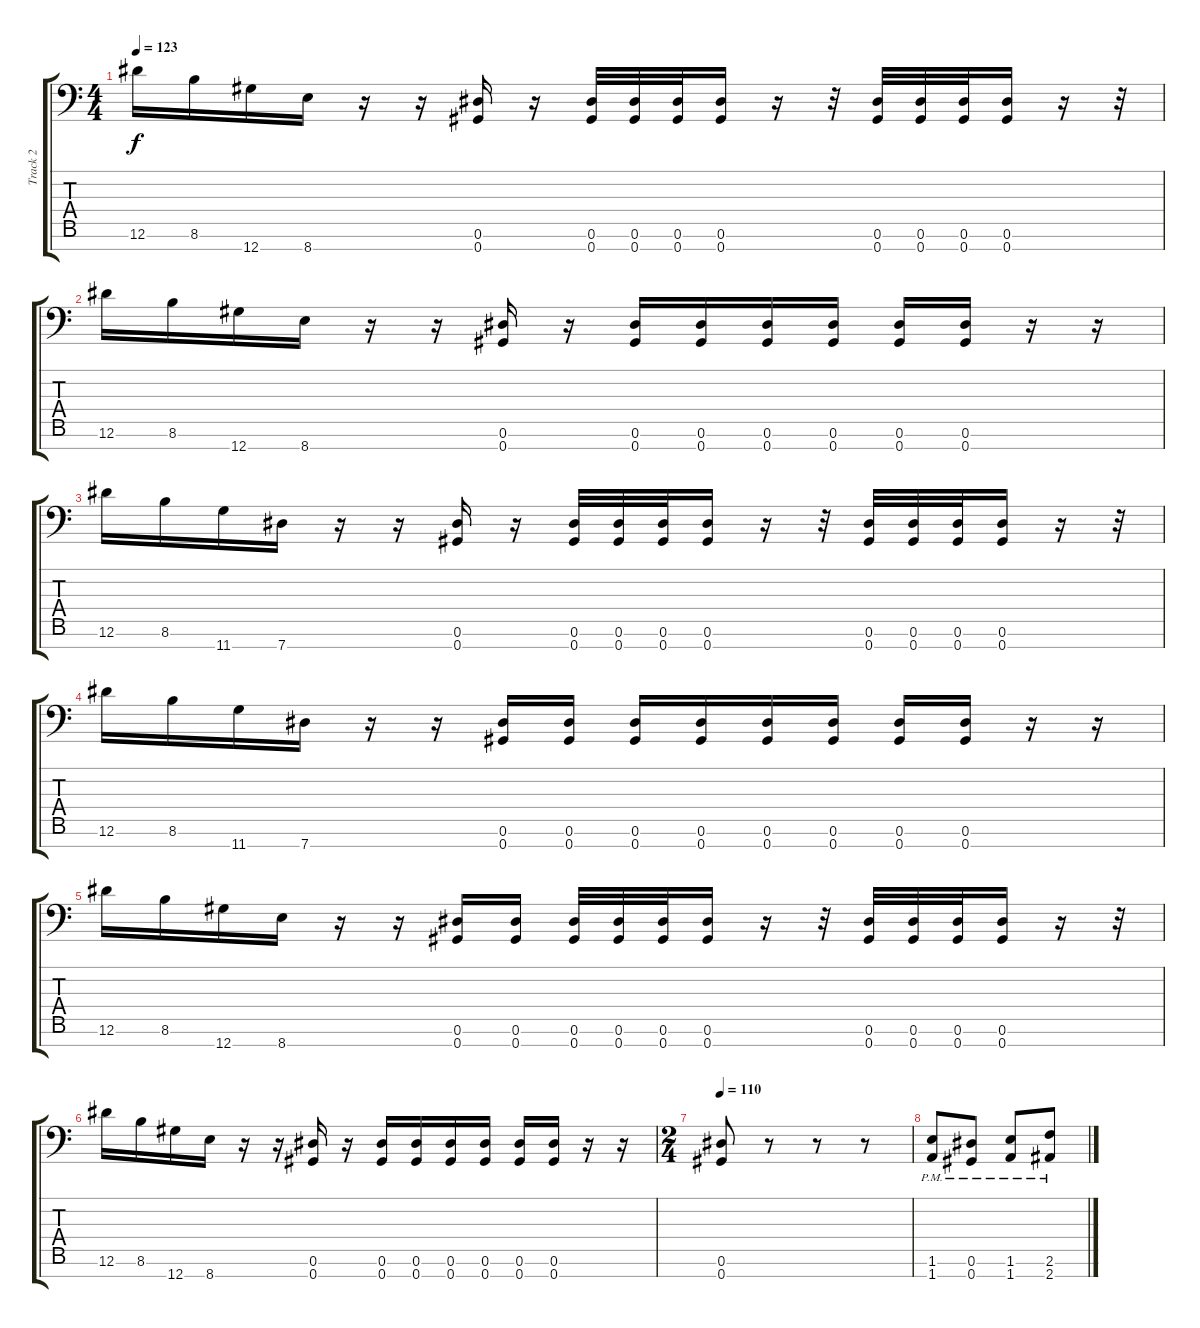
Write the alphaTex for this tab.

\track ("Track 2" "Track 2") {instrument overdrivenguitar}
\staff {score tabs}
\tuning (Eb4 Bb3 Gb3 Db3 Ab2 Eb2 Ab1) {hide}
\ts (4 4)
\tempo 123
\clef f4
\ks c
12.6.16{dy f} 8.6.16 12.7.16 8.7.16 r.16 r.16 (0.6 0.7).16 r.16 (0.6 0.7).32 (0.6 0.7).32 (0.6 0.7).32 (0.6 0.7).16 r.16 r.32 (0.6 0.7).32 (0.6 0.7).32 (0.6 0.7).32 (0.6 0.7).16 r.16 r.32 |
12.6.16 8.6.16 12.7.16 8.7.16 r.16 r.16 (0.6 0.7).16 r.16 (0.6 0.7).16 (0.6 0.7).16 (0.6 0.7).16 (0.6 0.7).16 (0.6 0.7).16 (0.6 0.7).16 r.16 r.16 |
12.6.16 8.6.16 11.7.16 7.7.16 r.16 r.16 (0.6 0.7).16 r.16 (0.6 0.7).32 (0.6 0.7).32 (0.6 0.7).32 (0.6 0.7).16 r.16 r.32 (0.6 0.7).32 (0.6 0.7).32 (0.6 0.7).32 (0.6 0.7).16 r.16 r.32 |
12.6.16 8.6.16 11.7.16 7.7.16 r.16 r.16 (0.6 0.7).16 (0.6 0.7).16 (0.6 0.7).16 (0.6 0.7).16 (0.6 0.7).16 (0.6 0.7).16 (0.6 0.7).16 (0.6 0.7).16 r.16 r.16 |
12.6.16 8.6.16 12.7.16 8.7.16 r.16 r.16 (0.6 0.7).16 (0.6 0.7).16 (0.6 0.7).32 (0.6 0.7).32 (0.6 0.7).32 (0.6 0.7).16 r.16 r.32 (0.6 0.7).32 (0.6 0.7).32 (0.6 0.7).32 (0.6 0.7).16 r.16 r.32 |
12.6.16 8.6.16 12.7.16 8.7.16 r.16 r.16 (0.6 0.7).16 r.16 (0.6 0.7).16 (0.6 0.7).16 (0.6 0.7).16 (0.6 0.7).16 (0.6 0.7).16 (0.6 0.7).16 r.16 r.16 |
\ts (2 4)
\tempo 110
(0.6 0.7).8 r.8 r.8 r.8 |
(1.6{pm} 1.7{pm}).8 (0.6{pm} 0.7{pm}).8 (1.6{pm} 1.7{pm}).8 (2.6{pm} 2.7{pm}).8
